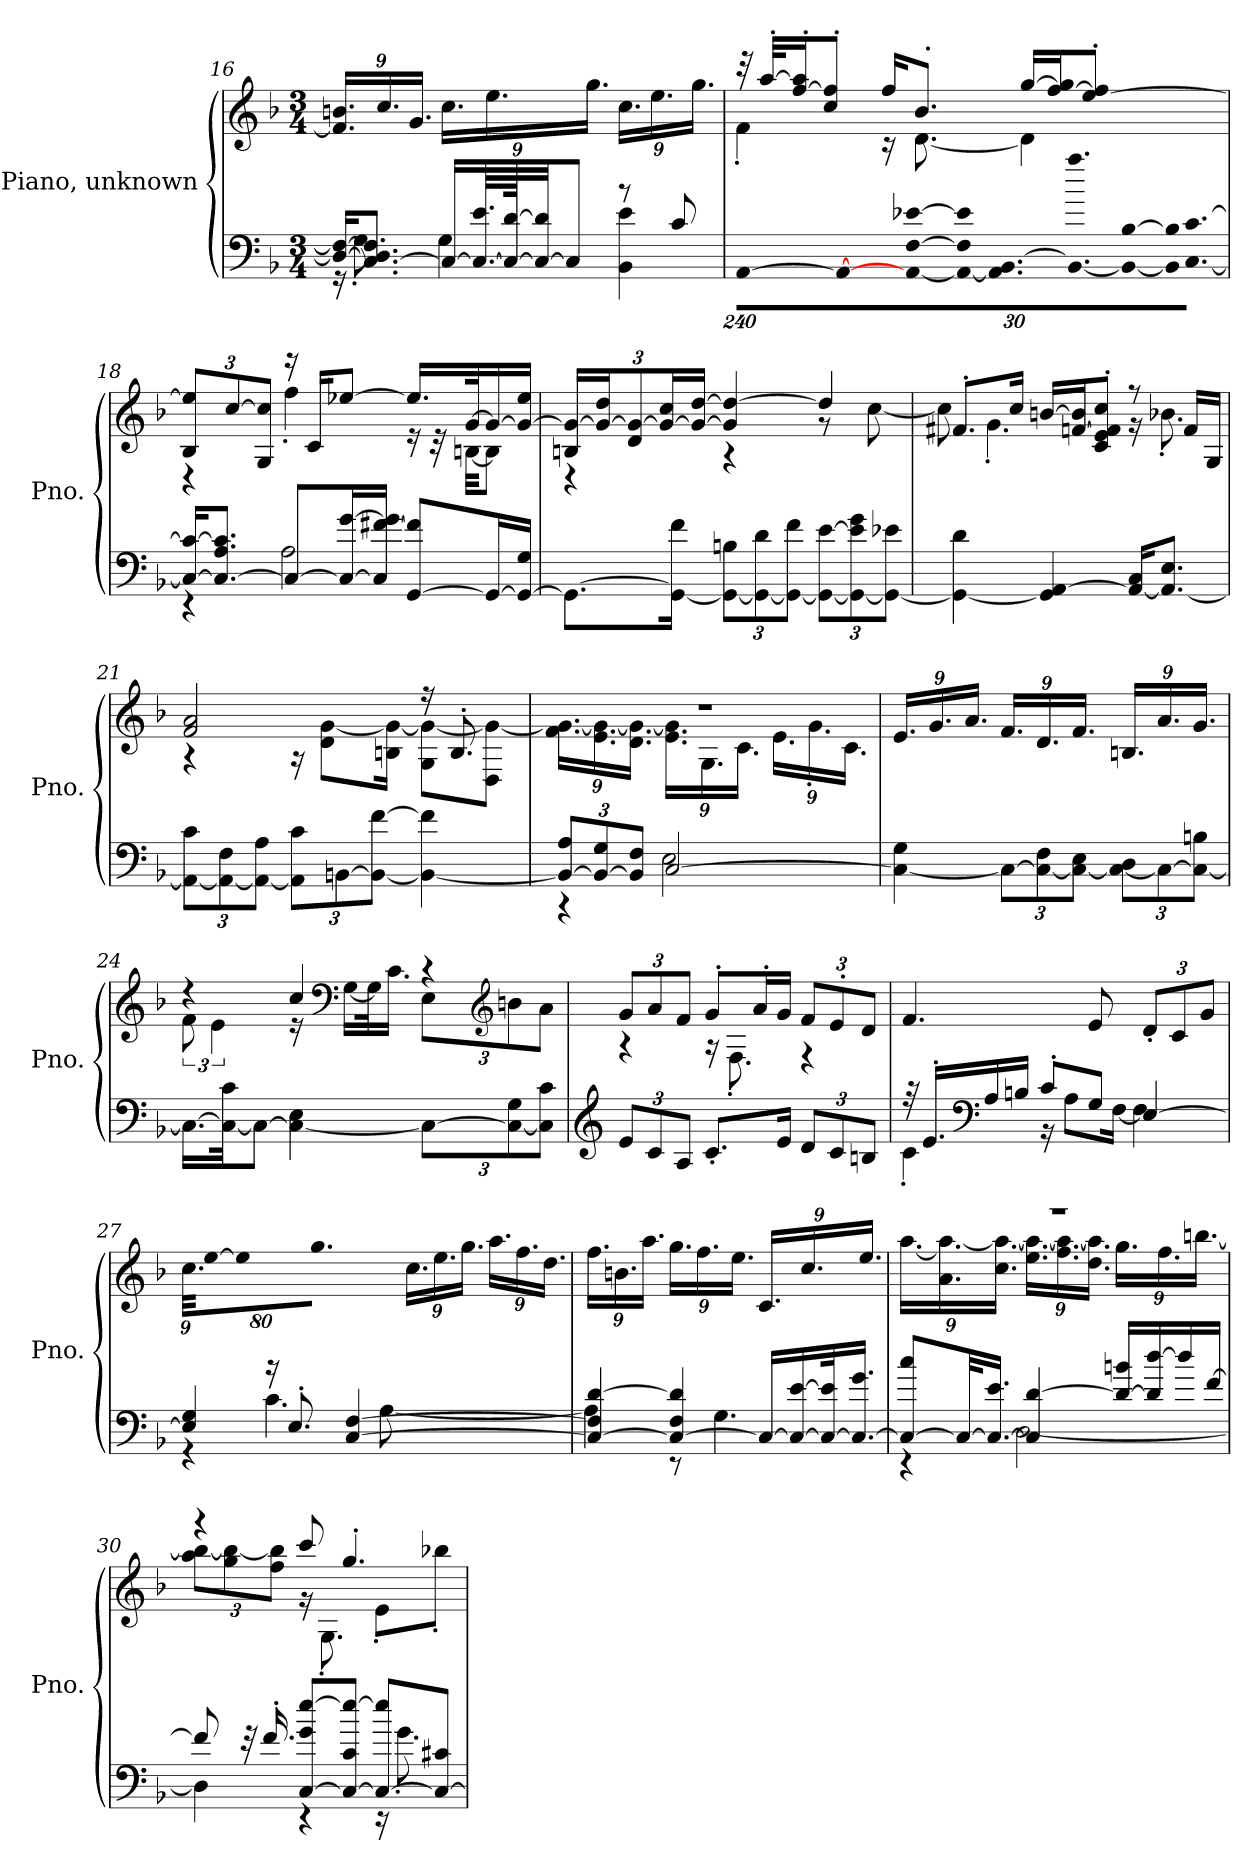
**kern	**kern
*part1	*part1
*staff2	*staff1
*I"Piano, unknown	*
*I'Pno.	*
*clefF4	*clefG2
*k[b-]	*k[b-]
*M3/4	*M3/4
=16	=16
*^	*
*	*	*Xbrackettup
16D/_ 16F/_KL	16r	18.f/] 18.bn/LL
[8.C/ 8.D/] 8.F/]J	8.G'\	.
.	.	18.cc/
.	.	18.g/JJ
16C/LL_	4G\	18.cc\LL
64.C/_ 64.e/LL	.	.
.	.	18.ee\
128C/_ [128d/JK	.	.
32C/_ 32d/]JJ	.	.
8C/J]	.	.
.	.	18.gg\JJ
8r	4BB-\ 4e\	18.cc\LL
.	.	18.ee\
8c/	.	.
.	.	18.gg\JJ
*v	*v	*
!!LO:LB:g=z
=17	=17
*Xbrackettup	*
!LO:N:vis=8	!
*	*^
[960%137AA\L	32r	4f'\
.	[32aa'/KLL	.
.	[16ff/' 16aa/]'J	.
.	8cc/' 8ff/]'J	.
!LO:N:vis=64	!	!
960%17AA\KKK_	.	.
1920ryy	.	.
!LO:N:vis=8	!	!
960%137AA\_ [960%137F\ [960%137e-X\	.	.
.	16ff/KL	16r
!LO:N:vis=64	!	!
960%17AA\_ 960%17F\] 960%17e-\]KKL	.	.
.	8.b-'/J	[8.d\
!LO:N:vis=16.	!	!
960%103AA\] [960%103BB-\	.	.
!LO:N:vis=32.	!	!
1920%103BB-\_ 1920%103aa\JK	.	.
!LO:N:vis=8	!	!
960%137BB-\_ [960%137B-\	.	.
.	[16gg/LL	4d\]
.	[16ff/ 16gg/]J	.
!LO:N:vis=64	!	!
960%17BB-\] 960%17B-\]KKL	[8ee/' 8ff/]'J	.
!LO:N:vis=16.	!	!
[960%103C\ [960%103c\JJ	.	.
=18	=18	=18
*^	*	*
16C/_ 16c/_KL	4r	12B-/ 12ee/]L	4r
8.C/_ 8.A/ 8.c/]J	.	.	.
.	.	[12cc/	.
.	.	12G/ 12cc/]J	.
8C/L_	2A\	16r	4ff'\
.	.	16c/KL	.
16C/_ [16g/L	.	[8ee-X/J	.
16C/] [16f#X/ 16g/]JJ	.	.	.
[8GG/ 8f#/]L	.	16.ee-/LL]	16r
.	.	.	32r
.	.	[32g/K	[32Bn\KKL
16GG/L_	.	16g/_	8B\J]
16GG/_ 16G/JJ	.	16g/_ 16ee-/JJ	.
*v	*v	*	*
!!LO:LB:g=z	!!
=19	=19	=19
8.GG\L_	24Bn/ 24g/_LL	4r
.	24g/_ 24dd/J	.
.	12d/ 12g/_	.
.	24g/_ 24cc/L	.
16GG\_ 16f\Jk	.	.
.	24g/_ [24dd/JJ	.
12GG\_ 12Bn\L	4g/] 4dd/_	4r
12GG\_ 12d\	.	.
12GG\_ 12f\J	.	.
12GG\_ [12e\L	4dd/]	8r
12GG\_ 12e\] 12g\	.	.
.	.	[8cc\
12GG\_ 12e-X\J	.	.
=20	=20	=20
4GG\_ 4d\	8.f#X'/L	8cc\]
.	.	4.g'\
.	16cc/Jk	.
4GG/] [4AA/	[16bn/LL	.
.	[16fn/ 16b/]J	.
.	8c/' 8e/' 8f/]' 8cc/'J	.
16AA/_ 16C/KL	8r	16r
8.AA/_ 8.E/J	.	8.b-X'\
.	16f/LL	.
.	16G/JJ	.
!!LO:LB:g=z	!!
=21	=21	=21
12AA\_ 12c\L	2f/ 2a/	4r
12AA\_ 12F\	.	.
12AA\_ 12A\J	.	.
12AA\] 12c\L	.	16r
.	.	8d\ [8g\L
[12BBn\	.	.
12BB\_ [12f\J	.	.
.	.	16Bn\ 16g\_Jk
4BB\_ 4f\]	16r	8G\ 8g\_L
.	8.B'/	.
.	.	8D\ 8g\_J
=22	=22	=22
*^	*	*
12BB/_ 12A/L	4r	2.r	18.f\ 18.g\_LL
12BB/_ 12G/	.	.	18.e\ 18.g\_
12BB/] 12F/J	.	.	18.d\ 18.g\_JJ
[2C/	2E\	.	18.e\ 18.g\]LL
.	.	.	18.G\
.	.	.	18.c\JJ
.	.	.	18.e\LL
.	.	.	18.g'\
.	.	.	18.c\JJ
*v	*v	*	*
*	*v	*v
!!LO:LB:g=z
=23	=23
4C\_ 4G\	18.e/LL
.	18.g/
.	18.a/JJ
12C\L_	18.f/LL
12C\_ 12F\	18.d/
12C\_ 12E\J	18.f/JJ
12C\_ 12D\L	18.Bn/LL
12C\_	18.a/
12C\_ 12Bn\J	18.g/JJ
=24	=24
*	*^
*	*	*brackettup
16.C\LL_	4r	12f\
.	.	6e\
32C\_ 32c\JK	.	.
8C\J_	.	.
4C\_ 4E\	4cc/	16r
*	*clefF4	*
.	.	[16G\LL
.	.	32G\K]
.	.	16.c\JJ
*	*	*Xbrackettup
12C\L_	4r	12E\L
*	*clefG2	*
12C\_ 12G\	.	12bn\
12C\] 12c\J	.	12a\J
!!LO:PB:g=z	!!
=25	=25	=25
*clefG2	*	*
12e/L	12g/L	4r
12c/	12a/	.
12A/J	12f/J	.
8.c'/L	8g'/L	16r
.	.	8.F'\
.	16a'/L	.
16e/Jk	16g/JJ	.
12d/L	12f/L	4r
12c/	12e'/	.
12Bn/J	12d/J	.
*	*v	*v
=26	=26
*^	*
32r	4c'\	4.f/
16.e'/LL	.	.
*clefF4	*	*
16A/	.	.
16Bn/JJ	.	.
8c'/L	16r	.
.	8A\L	.
8G/J	.	8e/
.	[16F\Jk	.
[4E/	4F\]	12d'/L
.	.	12c/
.	.	12g/J
=27	=27	=27
4E/] 4G/	4r	36.cc\KKL
!	!	!LO:N:vis=8
.	.	[640%71ee\
!	!	!LO:N:vis=64
.	.	640%9ee\KKL]
.	.	18.gg\JJ
16r	4.c\	18.cc\LL
8.E'/	.	.
.	.	18.ee\
.	.	18.gg\JJ
[4C/ [4F/	.	18.aa\LL
.	.	18.ff\
.	[8A\	.
.	.	18.dd\JJ
!!LO:LB:g=z
=28	=28	=28
4C/_ 4F/] [4d/	4A\]	18.ff\LL
.	.	18.bn\
.	.	18.aa\JJ
4C/_ 4F/ 4d/]	8r	18.gg\LL
.	.	18.ff\
.	4.G\	.
.	.	18.ee\JJ
16C/LL_	.	18.c/LL
16C/_ [16e/	.	.
.	.	18.cc/
32C/_ 32e/]K	.	.
16.C/_ 16.g/JJ	.	.
.	.	18.ee/JJ
=29	=29	=29
*	*	*^
8C/_ 8cc/L	4r	2.r	[18.aa\LL
.	.	.	18.a\ 18.aa\_
32C/KL_	.	.	.
16.C/_ 16.e/JJ	.	.	.
.	.	.	18.cc\ 18.aa\_JJ
4C/] [4d/	[2D\	.	18.ee\ 18.aa\_LL
.	.	.	18.ff\ 18.aa\_
.	.	.	18.dd\ 18.aa\]JJ
16d/_ 16bn/LL	.	.	18.gg\LL
16d/] [16dd/	.	.	.
.	.	.	18.ff\
16dd/]	.	.	.
.	.	.	[18.bbn\JJ
[16f/JJ	.	.	.
!!LO:LB:g=z	!!
=30	=30	=30	=30
8f/]	4D\]	4r	12aa\ 12bb\_L
.	.	.	12gg\ 12bb\_
32r	.	.	.
16.f'/	.	.	.
.	.	.	12ff\ 12bb\]J
[8C/ 8g/ [8ee/L	4r	8ccc/	16r
.	.	.	8.G'\
8C/_ 8c/ 8ee/_J	.	4.gg'/	.
8C/_ 8ee/]L	16r	.	8e'\L
.	8.g'\	.	.
8C/_ 8c#X/J	.	.	8bb-X'\J
*v	*v	*	*
*	*v	*v
=	=
*-	*-
